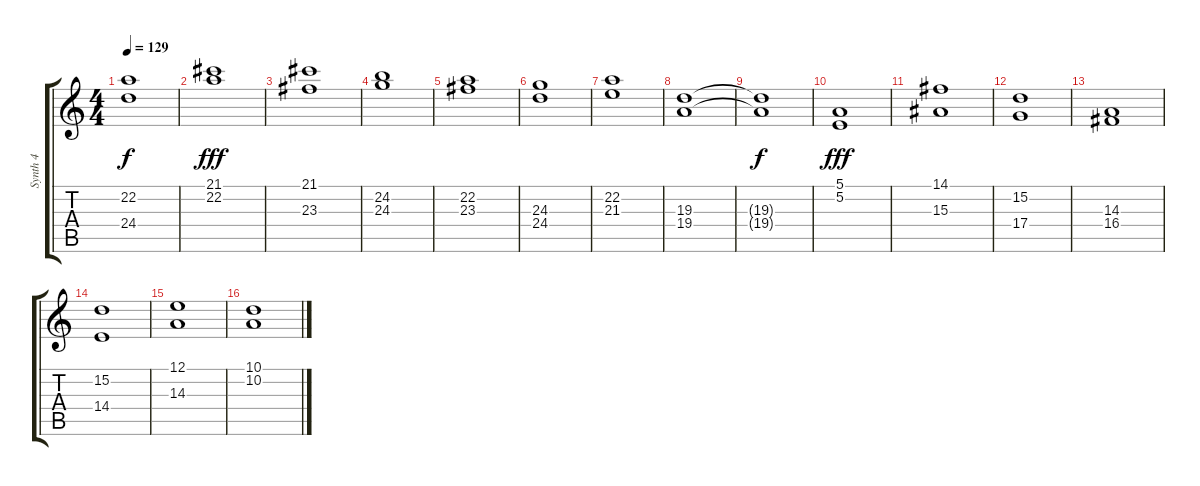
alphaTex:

\track ("Synth 4" "Synth 4") {instrument lead2sawtooth}
\staff {score tabs}
\tuning (E4 B3 G3 D3 A2 E2) {hide}
\ts (4 4)
\tempo 129
\clef g2
\ks c
(22.2{t} 24.4{t}).1{dy f} |
(21.1 22.2).1{dy fff} |
(21.1 23.3).1 |
(24.2 24.3).1 |
(22.2 23.3).1 |
(24.3 24.4).1 |
(22.2 21.3).1 |
(19.3 19.4).1 |
(19.3{t} 19.4{t}).1{dy f} |
(5.1 5.2).1{dy fff} |
(14.1 15.3).1 |
(15.2 17.4).1 |
(14.3 16.4).1 |
(15.2 14.4).1 |
(12.1 14.3).1 |
(10.1 10.2).1
